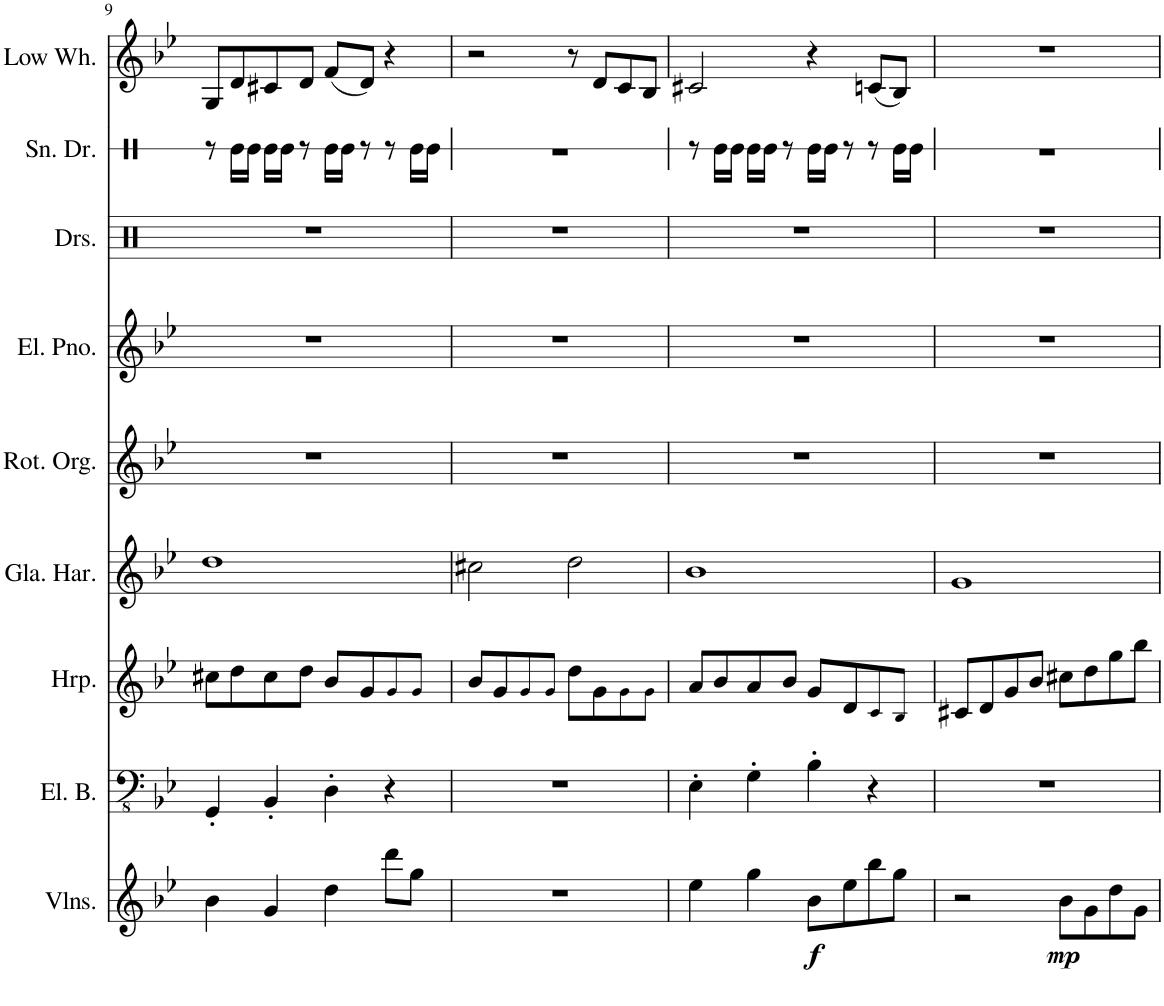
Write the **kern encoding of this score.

**kern	**dynam	**kern	**kern	**kern	**kern	**kern	**kern	**kern	**kern
*part9	*part9	*part8	*part7	*part6	*part5	*part4	*part3	*part2	*part1
*staff9	*staff9	*staff8	*staff7	*staff6	*staff5	*staff4	*staff3	*staff2	*staff1
*I"Violins	*	*I"Electric Bass	*I"Harp	*I"Glass Harmonica	*I"Rotary Organ	*I"Electric Piano	*I"Drumset	*I"Snare Drum	*I"Low Whistle
*I'Vlns.	*	*I'El. B.	*I'Hrp.	*I'Gla. Har.	*I'Rot. Org.	*I'El. Pno.	*I'Drs.	*I'Sn. Dr.	*I'Low Wh.
!!LO:PB:g=z
*clefG2	*	*clefFv4	*clefG2	*clefG2	*clefG2	*clefG2	*clefX	*clefX	*clefG2
*k[b-e-]	*	*k[b-e-]	*k[b-e-]	*k[b-e-]	*k[b-e-]	*k[b-e-]	*k[]	*k[]	*k[b-e-]
*M4/4	*	*M4/4	*M4/4	*M4/4	*M4/4	*M4/4	*M4/4	*M4/4	*M4/4
=9	=9	=9	=9	=9	=9	=9	=9	=9	=9
4b-\	.	4GGG'/	8cc#X\L	1dd	1r	1r	1r	8r	8G/L
.	.	.	8dd\	.	.	.	.	16Re\LL	8d/
.	.	.	.	.	.	.	.	16Re\JJ	.
4g/	.	4BBB-'/	8cc#\	.	.	.	.	16Re\LL	8c#X/
.	.	.	.	.	.	.	.	16Re\JJ	.
.	.	.	8dd\J	.	.	.	.	8r	8d/J
4dd\	.	4DD'\	8b-/L	.	.	.	.	16Re\LL	(8f/L
.	.	.	.	.	.	.	.	16Re\JJ	.
.	.	.	8g/	.	.	.	.	8r	8d/J)
8ddd\L	.	4r	8g!/	.	.	.	.	8r	4r
8gg\J	.	.	8g!/J	.	.	.	.	16Re\LL	.
.	.	.	.	.	.	.	.	16Re\JJ	.
=10	=10	=10	=10	=10	=10	=10	=10	=10	=10
1r	.	1r	8b-/L	2cc#X\	1r	1r	1r	1r	2r
.	.	.	8g/	.	.	.	.	.	.
.	.	.	8g!/	.	.	.	.	.	.
.	.	.	8g!/J	.	.	.	.	.	.
.	.	.	8dd\L	2dd\	.	.	.	.	8r
.	.	.	8g\	.	.	.	.	.	8d/L
.	.	.	8g!\	.	.	.	.	.	8c/
.	.	.	8g!\J	.	.	.	.	.	8B-/J
=11	=11	=11	=11	=11	=11	=11	=11	=11	=11
4ee-\	.	4EE-'\	8a/L	1b-	1r	1r	1r	8r	2c#X/
.	.	.	8b-/	.	.	.	.	16Re\LL	.
.	.	.	.	.	.	.	.	16Re\JJ	.
4gg\	.	4GG'\	8a/	.	.	.	.	16Re\LL	.
.	.	.	.	.	.	.	.	16Re\JJ	.
.	.	.	8b-/J	.	.	.	.	8r	.
!	!LO:DY:b	!	!	!	!	!	!	!	!
8b-\L	f	4BB-'\	8g/L	.	.	.	.	16Re\LL	4r
.	.	.	.	.	.	.	.	16Re\JJ	.
8ee-\	.	.	8d/	.	.	.	.	8r	.
8bb-\	.	4r	8c!/	.	.	.	.	8r	(8cn/L
8gg\J	.	.	8B-!/J	.	.	.	.	16Re\LL	8B-/J)
.	.	.	.	.	.	.	.	16Re\JJ	.
=12	=12	=12	=12	=12	=12	=12	=12	=12	=12
2r	.	1r	8c#X/L	1g	1r	1r	1r	1r	1r
.	.	.	8d/	.	.	.	.	.	.
.	.	.	8g/	.	.	.	.	.	.
.	.	.	8b-/J	.	.	.	.	.	.
!	!LO:DY:b	!	!	!	!	!	!	!	!
8b-\L	mp	.	8cc#X\L	.	.	.	.	.	.
8g\	.	.	8dd\	.	.	.	.	.	.
8dd\	.	.	8gg\	.	.	.	.	.	.
8g\J	.	.	8bb-\J	.	.	.	.	.	.
=	=	=	=	=	=	=	=	=	=
*-	*-	*-	*-	*-	*-	*-	*-	*-	*-
